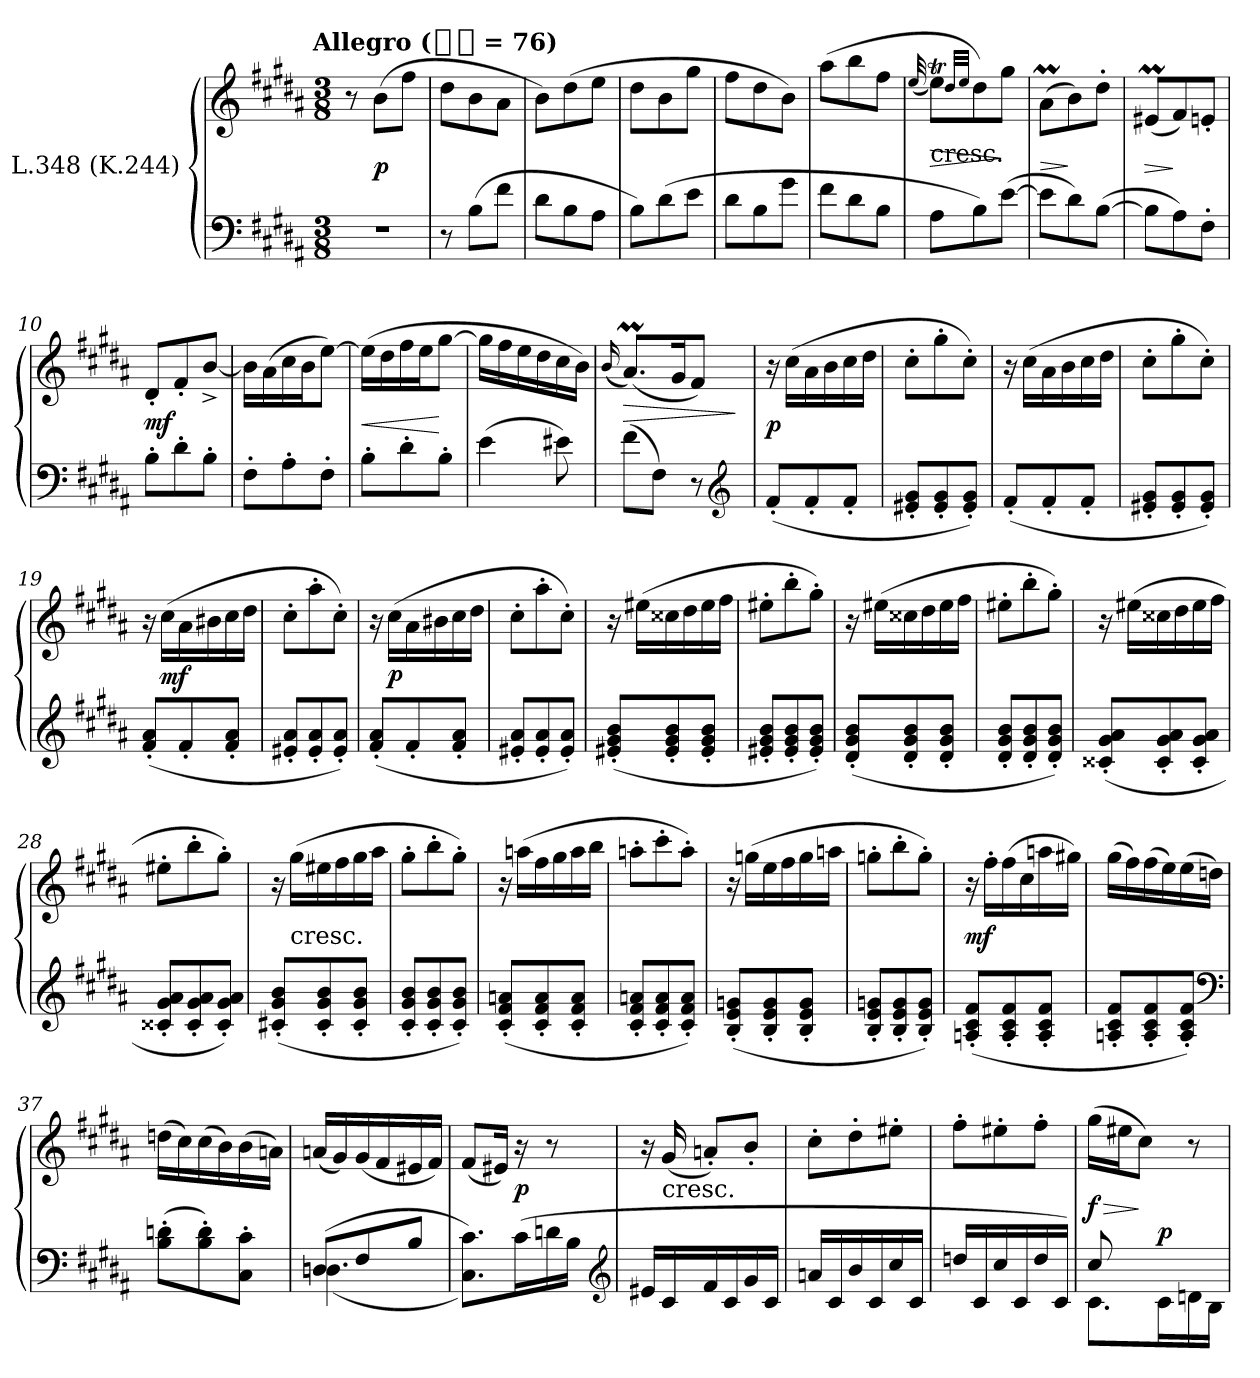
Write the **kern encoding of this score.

**kern	**kern	**dynam
*part1	*part1	*part1
*staff2	*staff1	*staff1/2
*I"L.348 (K.244)	*	*
*clefF4	*clefG2	*
*k[f#c#g#d#a#]	*k[f#c#g#d#a#]	*
*B:	*B:	*
!!LO:TX:omd:t=Allegro ([quarter-dot] = 76)
*M3/8	*M3/8	*
*MM114	*MM114	*
=1	=1	=1
4.r	8r	.
.	(8bL	p
.	8ff#J	.
=2	=2	=2
8r	8dd#L	.
(8BL	8b	.
8f#J	8a#J	.
=3	=3	=3
8d#L	8bL)	.
8B	(8dd#	.
8A#J	8eeJ	.
=4	=4	=4
8BL)	8dd#L	.
(8d#	8b	.
8eJ	8gg#J	.
=5	=5	=5
8d#L	8ff#L	.
8B	8dd#	.
8g#J	8bJ)	.
=6	=6	=6
8f#L	(8aa#L	.
8d#	8bb	.
8BJ	8ff#J	.
!!LO:LB:g=z
=7	=7	=7
.	(32qqee	.
!	!LO:TX:c:t=cresc.	!
8A#L	8eeTL)	>
.	32qdd#LLL	.
.	32qeeJJJ	.
8B)	8dd#)	.
([8eJ	8gg#J	]
=8	=8	=8
8eL]	(8a#mL	>
8d#)	8b)	]
([8BJ	8dd#'J	.
=9	=9	=9
8BL]	(8e#XmL	>
8A#)	8f#)	]
8F#'J	8en'J	.
=10	=10	=10
8B'L	8d#'L	mf
8d#'	8f#'	.
8B'J	[8b^J	.
=11	=11	=11
8F#'L	16bLL]	.
.	(16a#	.
8A#'	16cc#	.
.	16bJ	.
8F#'J	[8eeJ)	.
=12	=12	=12
8B'L	(16eeLL]	<
.	16dd#	.
8d#'	16ff#	.
.	16eeJ	.
8B'J	[8gg#J	[
!!LO:LB:g=z
=13	=13	=13
(4e	16gg#LL]	.
.	16ff#	.
.	16ee	.
.	16dd#	.
8e#X)	16cc#	.
.	16bJJ)	.
=14	=14	=14
.	(16qqb	.
(8f#L	(8.a#mL)	>
8F#J)	.	.
.	16g#K	.
8r	8f#J)	.
*clefG2	*	*
.	.	]
=15	=15	=15
(8f#'L	16r	p
.	(16cc#LL	.
8f#'	16a#	.
.	16b	.
8f#'J	16cc#	.
.	16dd#JJ	.
=16	=16	=16
8e#X' 8g#'L	8cc#'L	.
8e#' 8g#'	8gg#'	.
8e#' 8g#'J)	8cc#'J)	.
=17	=17	=17
(8f#'L	16r	.
.	(16cc#LL	.
8f#'	16a#	.
.	16b	.
8f#'J	16cc#	.
.	16dd#JJ	.
=18	=18	=18
8e#X' 8g#'L	8cc#'L	.
8e#' 8g#'	8gg#'	.
8e#' 8g#'J)	8cc#'J)	.
!!LO:LB:g=z
=19	=19	=19
(8f#' 8a#'L	16r	.
.	(16cc#LL	mf
8f#'	16a#	.
.	16b#X	.
8f#' 8a#'J	16cc#	.
.	16dd#JJ	.
=20	=20	=20
8e#X' 8a#'L	8cc#'L	.
8e#' 8a#'	8aa#'	.
8e#' 8a#'J)	8cc#'J)	.
=21	=21	=21
(8f#' 8a#'L	16r	.
.	(16cc#LL	p
8f#'	16a#	.
.	16b#X	.
8f#' 8a#'J	16cc#	.
.	16dd#JJ	.
=22	=22	=22
8e#X' 8a#'L	8cc#'L	.
8e#' 8a#'	8aa#'	.
8e#' 8a#'J)	8cc#'J)	.
=23	=23	=23
(8e#X' 8g#' 8b'L	16r	.
.	(16ee#XLL	.
8e#' 8g#' 8b'	16cc##X	.
.	16dd#	.
8e#' 8g#' 8b'J	16ee#	.
.	16ff#JJ	.
!!LO:LB:g=z
=24	=24	=24
8e#X' 8g#' 8b'L	8ee#X'L	.
8e#' 8g#' 8b'	8bb'	.
8e#' 8g#' 8b'J)	8gg#'J)	.
=25	=25	=25
(8d#' 8g#' 8b'L	16r	.
.	(16ee#XLL	.
8d#' 8g#' 8b'	16cc##X	.
.	16dd#	.
8d#' 8g#' 8b'J	16ee#	.
.	16ff#JJ	.
=26	=26	=26
8d#' 8g#' 8b'L	8ee#X'L	.
8d#' 8g#' 8b'	8bb'	.
8d#' 8g#' 8b'J)	8gg#'J)	.
=27	=27	=27
(8c##X' 8g#' 8a#'L	16r	.
.	(16ee#XLL	.
8c##' 8g#' 8a#'	16cc##X	.
.	16dd#	.
8c##' 8g#' 8a#'J	16ee#	.
.	16ff#JJ	.
=28	=28	=28
8c##X' 8g#' 8a#'L	8ee#X'L	.
8c##' 8g#' 8a#'	8bb'	.
8c##' 8g#' 8a#'J)	8gg#'J)	.
!!LO:LB:g=z
=29	=29	=29
(8c#X' 8g#' 8b'L	16r	.
!	!LO:TX:c:t=cresc.	!
.	(16gg#LL	.
8c#' 8g#' 8b'	16ee#X	.
.	16ff#	.
8c#' 8g#' 8b'J	16gg#	.
.	16aa#JJ	.
=30	=30	=30
8c#' 8g#' 8b'L	8gg#'L	.
8c#' 8g#' 8b'	8bb'	.
8c#' 8g#' 8b'J)	8gg#'J)	.
=31	=31	=31
(8c#' 8f#' 8an'L	16r	.
.	(16aanLL	.
8c#' 8f#' 8a'	16ff#	.
.	16gg#	.
8c#' 8f#' 8a'J	16aa	.
.	16bbJJ	.
=32	=32	=32
8c#' 8f#' 8an'L	8aan'L	.
8c#' 8f#' 8a'	8ccc#'	.
8c#' 8f#' 8a'J)	8aa'J)	.
=33	=33	=33
(8B' 8e' 8gn'L	16r	.
.	(16ggnLL	.
8B' 8e' 8g'	16ee	.
.	16ff#	.
8B' 8e' 8g'J	16gg	.
.	16aanJJ	.
=34	=34	=34
8B' 8e' 8gn'L	8ggn'L	.
8B' 8e' 8g'	8bb'	.
8B' 8e' 8g'J)	8gg'J)	.
!!LO:LB:g=z
=35	=35	=35
(8An' 8c#' 8f#'L	16r	mf
.	16ff#'LL	.
8A' 8c#' 8f#'	(16ff#	.
.	16cc#	.
8A' 8c#' 8f#'J	16aan	.
.	16gg#XJJ)	.
=36	=36	=36
8An' 8c#' 8f#'L	(16gg#LL	.
.	16ff#)	.
8A' 8c#' 8f#'	(16ff#	.
.	16ee)	.
8A' 8c#' 8f#'J)	(16ee	.
.	16ddnJJ)	.
*clefF4	*	*
=37	=37	=37
(8B' 8dn'L	(16ddnLL	.
.	16cc#)	.
8B' 8d')	(16cc#	.
.	16b)	.
8C#' 8c#'J	(16b	.
.	16anJJ)	.
=38	=38	=38
*^	*	*
(8DnL	(4.Dn	(16anLL	.
.	.	16g#)	.
8F#	.	(16g#	.
.	.	16f#	.
8BJ	.	16e#X	.
.	.	16f#JJ)	.
*v	*v	*	*
=39	=39	=39
8.C# 8.c#L))	(8f#L	.
.	16e#XJk)	.
(16c#L	16r	p
16dn	8r	.
16BJJ	.	.
*clefG2	*	*
!!LO:LB:g=z
=40	=40	=40
16e#XLL	16r	.
!	!LO:TX:c:t=cresc.	!
16c#	(16g#	.
16f#	8an'L)	.
16c#	.	.
16g#	8b'J	.
16c#JJ	.	.
=41	=41	=41
16anLL	8cc#'L	.
16c#	.	.
16b	8dd#'	.
16c#	.	.
16cc#	8ee#X'J	.
16c#JJ	.	.
=42	=42	=42
16ddnLL	8ff#'L	.
16c#	.	.
16cc#	8ee#X'	.
16c#	.	.
16dd	8ff#'J	.
16c#JJ)	.	.
=43	=43	=43
*^	*	*
8cc#	8.c#L	(16gg#LL	> f
.	.	16ee#XJ	.
4ryy	.	8cc#J)	]
!	!	!	!LO:DY:n=2:a=2
.	16c#L	.	p
.	16dn	8r	.
.	16BJJ	.	.
*v	*v	*	*
=	=	=
*-	*-	*-
